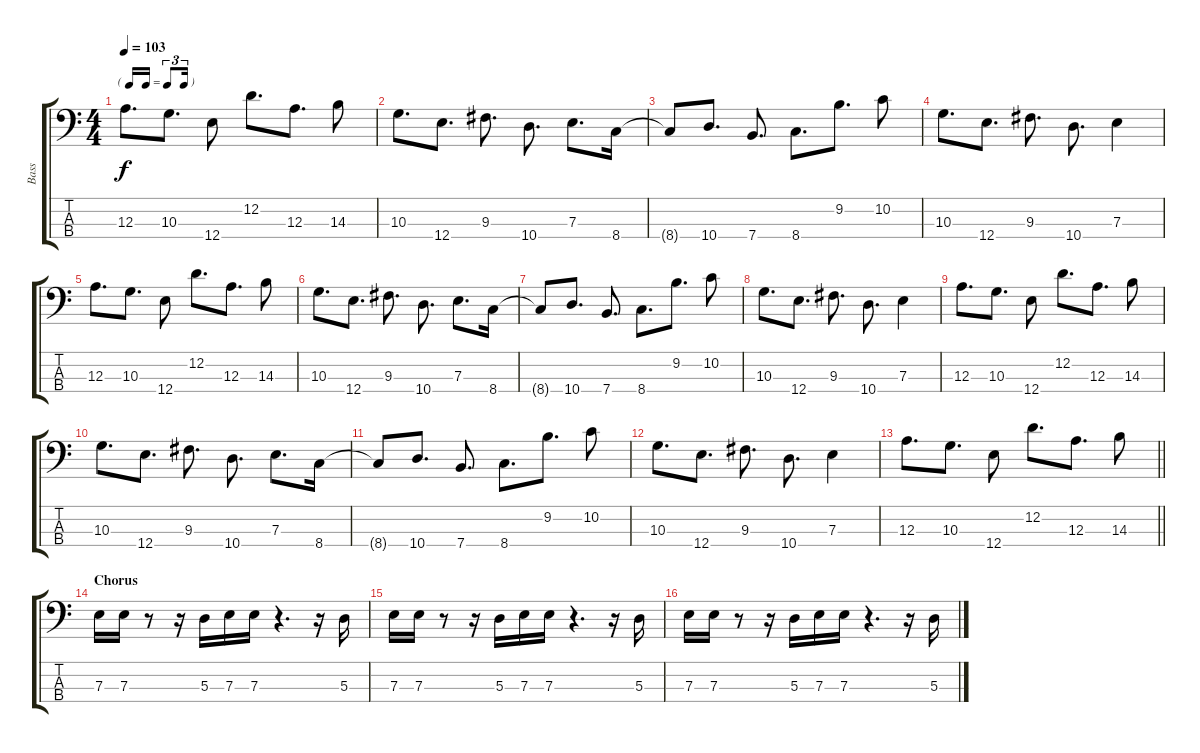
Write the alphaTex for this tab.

\track ("Bass" "Bass") {instrument electricbassfinger}
\staff {score tabs}
\tuning (G2 D2 A1 E1) {hide}
\ts (4 4)
\tf triplet16th
\tempo 103
\clef f4
\ks c
12.3.8{d dy f} 10.3.8{d} 12.4.8 12.2.8{d} 12.3.8{d} 14.3.8 |
10.3.8{d} 12.4.8{d} 9.3.8{d} 10.4.8{d} 7.3.8{d} 8.4.16 |
8.4{t}.8 10.4.8{d} 7.4.8{d} 8.4.8{d} 9.2.8{d} 10.2.8 |
10.3.8{d} 12.4.8{d} 9.3.8{d} 10.4.8{d} 7.3.4 |
12.3.8{d} 10.3.8{d} 12.4.8 12.2.8{d} 12.3.8{d} 14.3.8 |
10.3.8{d} 12.4.8{d} 9.3.8{d} 10.4.8{d} 7.3.8{d} 8.4.16 |
8.4{t}.8 10.4.8{d} 7.4.8{d} 8.4.8{d} 9.2.8{d} 10.2.8 |
10.3.8{d} 12.4.8{d} 9.3.8{d} 10.4.8{d} 7.3.4 |
12.3.8{d} 10.3.8{d} 12.4.8 12.2.8{d} 12.3.8{d} 14.3.8 |
10.3.8{d} 12.4.8{d} 9.3.8{d} 10.4.8{d} 7.3.8{d} 8.4.16 |
8.4{t}.8 10.4.8{d} 7.4.8{d} 8.4.8{d} 9.2.8{d} 10.2.8 |
10.3.8{d} 12.4.8{d} 9.3.8{d} 10.4.8{d} 7.3.4 |
\barLineRight lightlight
12.3.8{d} 10.3.8{d} 12.4.8 12.2.8{d} 12.3.8{d} 14.3.8 |
\section ("" "Chorus")
7.3.16 7.3.16 r.8 r.16 5.3.16 7.3.16 7.3.16 r.4{d} r.16 5.3.16 |
7.3.16 7.3.16 r.8 r.16 5.3.16 7.3.16 7.3.16 r.4{d} r.16 5.3.16 |
7.3.16 7.3.16 r.8 r.16 5.3.16 7.3.16 7.3.16 r.4{d} r.16 5.3.16
